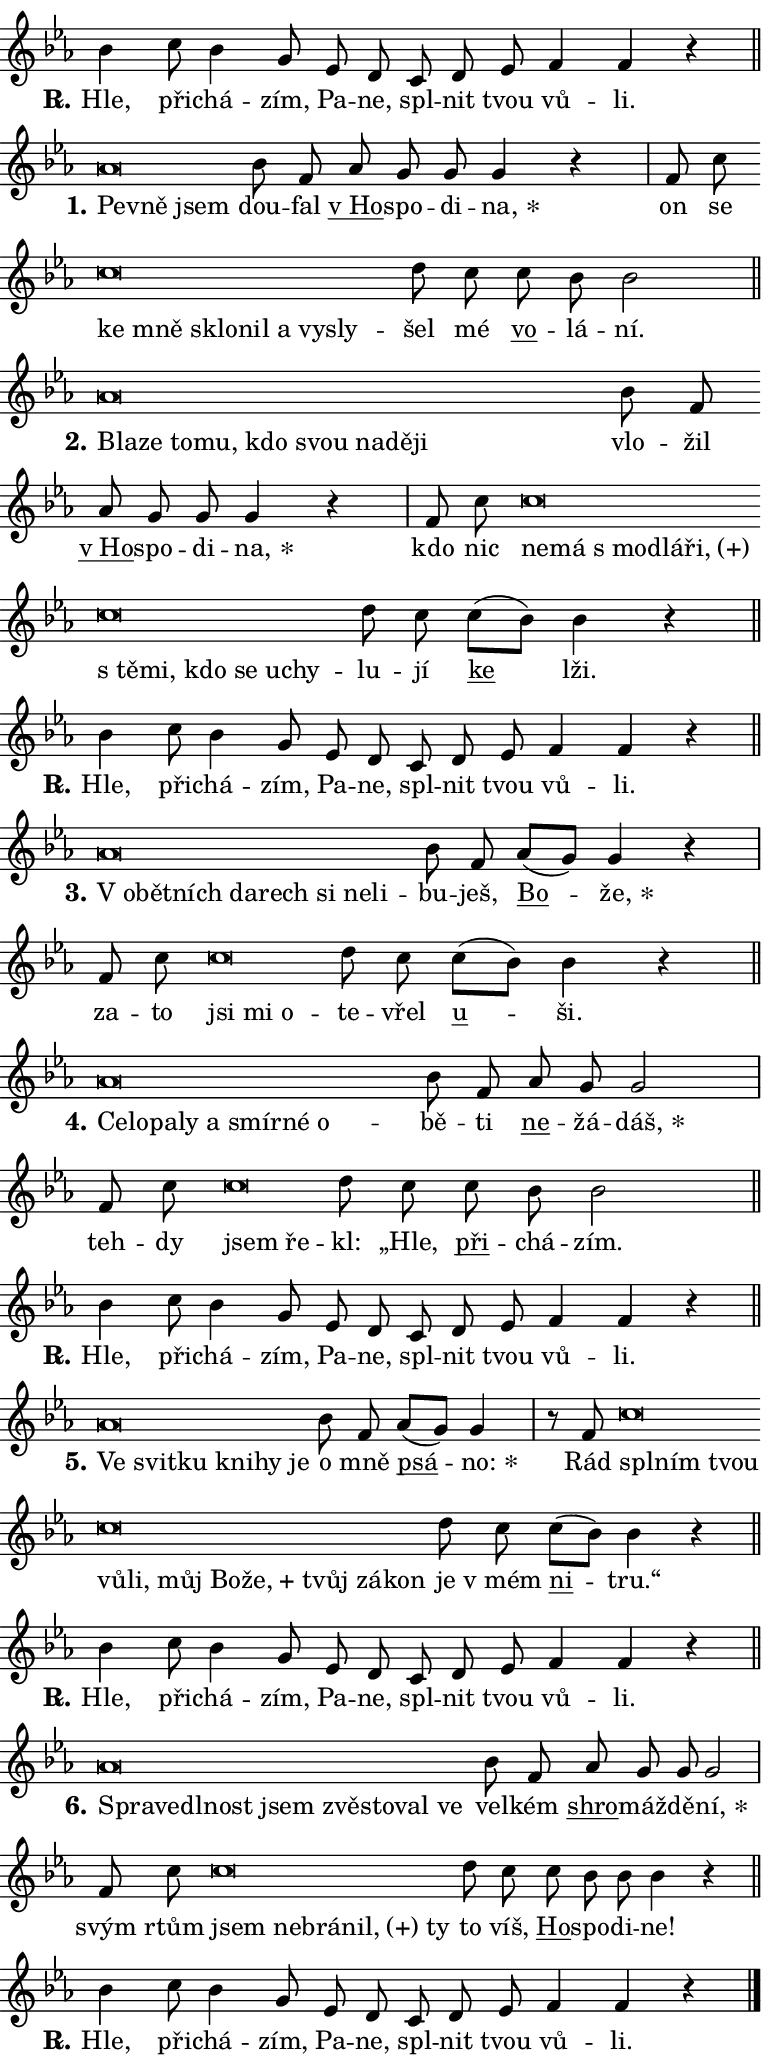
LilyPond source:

\version "2.24.0"
\header { tagline = "" }
\paper {
  indent = 0\cm
  top-margin = 0\cm
  right-margin = 0.13\cm % to fit lyric hyphens
  bottom-margin = 0\cm
  left-margin = 0\cm
  paper-width = 13\cm
  page-breaking = #ly:one-page-breaking
  system-system-spacing.basic-distance = #11
  score-system-spacing.basic-distance = #11
  ragged-last = ##f
}


%% Author: Thomas Morley
%% https://lists.gnu.org/archive/html/lilypond-user/2020-05/msg00002.html
#(define (line-position grob)
"Returns position of @var[grob} in current system:
   @code{'start}, if at first time-step
   @code{'end}, if at last time-step
   @code{'middle} otherwise
"
  (let* ((col (ly:item-get-column grob))
         (ln (ly:grob-object col 'left-neighbor))
         (rn (ly:grob-object col 'right-neighbor))
         (col-to-check-left (if (ly:grob? ln) ln col))
         (col-to-check-right (if (ly:grob? rn) rn col))
         (break-dir-left
           (and
             (ly:grob-property col-to-check-left 'non-musical #f)
             (ly:item-break-dir col-to-check-left)))
         (break-dir-right
           (and
             (ly:grob-property col-to-check-right 'non-musical #f)
             (ly:item-break-dir col-to-check-right))))
        (cond ((eqv? 1 break-dir-left) 'start)
              ((eqv? -1 break-dir-right) 'end)
              (else 'middle))))

#(define (tranparent-at-line-position vctor)
  (lambda (grob)
  "Relying on @code{line-position} select the relevant enry from @var{vctor}.
Used to determine transparency,"
    (case (line-position grob)
      ((end) (not (vector-ref vctor 0)))
      ((middle) (not (vector-ref vctor 1)))
      ((start) (not (vector-ref vctor 2))))))

noteHeadBreakVisibility =
#(define-music-function (break-visibility)(vector?)
"Makes @code{NoteHead}s transparent relying on @var{break-visibility}"
#{
  \override NoteHead.transparent =
    #(tranparent-at-line-position break-visibility)
#})

#(define delete-ledgers-for-transparent-note-heads
  (lambda (grob)
    "Reads whether a @code{NoteHead} is transparent.
If so this @code{NoteHead} is removed from @code{'note-heads} from
@var{grob}, which is supposed to be @code{LedgerLineSpanner}.
As a result ledgers are not printed for this @code{NoteHead}"
    (let* ((nhds-array (ly:grob-object grob 'note-heads))
           (nhds-list
             (if (ly:grob-array? nhds-array)
                 (ly:grob-array->list nhds-array)
                 '()))
           ;; Relies on the transparent-property being done before
           ;; Staff.LedgerLineSpanner.after-line-breaking is executed.
           ;; This is fragile ...
           (to-keep
             (remove
               (lambda (nhd)
                 (ly:grob-property nhd 'transparent #f))
               nhds-list)))
      ;; TODO find a better method to iterate over grob-arrays, similiar
      ;; to filter/remove etc for lists
      ;; For now rebuilt from scratch
      (set! (ly:grob-object grob 'note-heads)  '())
      (for-each
        (lambda (nhd)
          (ly:pointer-group-interface::add-grob grob 'note-heads nhd))
        to-keep))))

squashNotes = {
  \override NoteHead.X-extent = #'(-0.2 . 0.2)
  \override NoteHead.Y-extent = #'(-0.75 . 0)
  \override NoteHead.stencil =
    #(lambda (grob)
       (let ((pos (ly:grob-property grob 'staff-position)))
         (begin
           (if (< pos -7) (display "ERROR: Lower brevis then expected\n") (display ""))
           (if (<= pos -6) ly:text-interface::print ly:note-head::print))))
}
unSquashNotes = {
  \revert NoteHead.X-extent
  \revert NoteHead.Y-extent
  \revert NoteHead.stencil
}

hideNotes = \noteHeadBreakVisibility #begin-of-line-visible
unHideNotes = \noteHeadBreakVisibility #all-visible

% work-around for resetting accidentals
% https://lilypond.org/doc/v2.23/Documentation/notation/displaying-rhythms#unmetered-music
cadenzaMeasure = {
  \cadenzaOff
  \partial 1024 s1024
  \cadenzaOn
}

#(define-markup-command (accent layout props text) (markup?)
  "Underline accented syllable"
  (interpret-markup layout props
    #{\markup \override #'(offset . 4.3) \underline { #text }#}))

responsum = \markup \concat {
  "R" \hspace #-1.05 \path #0.1 #'((moveto 0 0.07) (lineto 0.9 0.8)) \hspace #0.05 "."
}

spaceSize = #0.6828661417322834 % exact space size for TeX Gyre Schola

\layout {
  \context {
    \Staff
    \remove "Time_signature_engraver"
    \override LedgerLineSpanner.after-line-breaking = #delete-ledgers-for-transparent-note-heads
  }
  \context {
    \Lyrics {
      \override LyricSpace.minimum-distance = \spaceSize
      \override LyricText.font-name = #"TeX Gyre Schola"
      \override LyricText.font-size = 1
      \override StanzaNumber.font-name = #"TeX Gyre Schola Bold"
      \override StanzaNumber.font-size = 1
    }
  }
  \context {
    \Score 
    \override NoteHead.text =
      #(lambda (grob) 
        (let ((pos (ly:grob-property grob 'staff-position)))
          #{\markup {
            \combine
              \halign #-0.55 \raise #(if (= pos -6) 0 0.5) \override #'(thickness . 2) \draw-line #'(3.2 . 0)
              \musicglyph "noteheads.sM1"
          }#}))
  }
}

% magnetic-lyrics.ily
%
%   written by
%     Jean Abou Samra <jean@abou-samra.fr>
%     Werner Lemberg <wl@gnu.org>
%
%   adapted by
%     Jiri Hon <jiri.hon@gmail.com>
%
% Version 2022-Apr-15

% https://www.mail-archive.com/lilypond-user@gnu.org/msg149350.html

#(define (Left_hyphen_pointer_engraver context)
   "Collect syllable-hyphen-syllable occurrences in lyrics and store
them in properties.  This engraver only looks to the left.  For
example, if the lyrics input is @code{foo -- bar}, it does the
following.

@itemize @bullet
@item
Set the @code{text} property of the @code{LyricHyphen} grob between
@q{foo} and @q{bar} to @code{foo}.

@item
Set the @code{left-hyphen} property of the @code{LyricText} grob with
text @q{foo} to the @code{LyricHyphen} grob between @q{foo} and
@q{bar}.
@end itemize

Use this auxiliary engraver in combination with the
@code{lyric-@/text::@/apply-@/magnetic-@/offset!} hook."
   (let ((hyphen #f)
         (text #f))
     (make-engraver
      (acknowledgers
       ((lyric-syllable-interface engraver grob source-engraver)
        (set! text grob)))
      (end-acknowledgers
       ((lyric-hyphen-interface engraver grob source-engraver)
        ;(when (not (grob::has-interface grob 'lyric-space-interface))
          (set! hyphen grob)));)
      ((stop-translation-timestep engraver)
       (when (and text hyphen)
         (ly:grob-set-object! text 'left-hyphen hyphen))
       (set! text #f)
       (set! hyphen #f)))))

#(define (lyric-text::apply-magnetic-offset! grob)
   "If the space between two syllables is less than the value in
property @code{LyricText@/.details@/.squash-threshold}, move the right
syllable to the left so that it gets concatenated with the left
syllable.

Use this function as a hook for
@code{LyricText@/.after-@/line-@/breaking} if the
@code{Left_@/hyphen_@/pointer_@/engraver} is active."
   (let ((hyphen (ly:grob-object grob 'left-hyphen #f)))
     (when hyphen
       (let ((left-text (ly:spanner-bound hyphen LEFT)))
         (when (grob::has-interface left-text 'lyric-syllable-interface)
           (let* ((common (ly:grob-common-refpoint grob left-text X))
                  (this-x-ext (ly:grob-extent grob common X))
                  (left-x-ext
                   (begin
                     ;; Trigger magnetism for left-text.
                     (ly:grob-property left-text 'after-line-breaking)
                     (ly:grob-extent left-text common X)))
                  ;; `delta` is the gap width between two syllables.
                  (delta (- (interval-start this-x-ext)
                            (interval-end left-x-ext)))
                  (details (ly:grob-property grob 'details))
                  (threshold (assoc-get 'squash-threshold details 0.2)))
             (when (< delta threshold)
               (let* (;; We have to manipulate the input text so that
                      ;; ligatures crossing syllable boundaries are not
                      ;; disabled.  For languages based on the Latin
                      ;; script this is essentially a beautification.
                      ;; However, for non-Western scripts it can be a
                      ;; necessity.
                      (lt (ly:grob-property left-text 'text))
                      (rt (ly:grob-property grob 'text))
                      (is-space (grob::has-interface hyphen 'lyric-space-interface))
                      (space (if is-space " " ""))
                      (extra-delta (if is-space spaceSize 0))
                      ;; Append new syllable.
                      (ltrt-space (if (and (string? lt) (string? rt))
                                (string-append lt space rt)
                                (make-concat-markup (list lt space rt))))
                      ;; Right-align `ltrt` to the right side.
                      (ltrt-space-markup (grob-interpret-markup
                               grob
                               (make-translate-markup
                                (cons (interval-length this-x-ext) 0)
                                (make-right-align-markup ltrt-space)))))
                 (begin
                   ;; Don't print `left-text`.
                   (ly:grob-set-property! left-text 'stencil #f)
                   ;; Set text and stencil (which holds all collected
                   ;; syllables so far) and shift it to the left.
                   (ly:grob-set-property! grob 'text ltrt-space)
                   (ly:grob-set-property! grob 'stencil ltrt-space-markup)
                   (ly:grob-translate-axis! grob (- (- delta extra-delta)) X))))))))))


#(define (lyric-hyphen::displace-bounds-first grob)
   ;; Make very sure this callback isn't triggered too early.
   (let ((left (ly:spanner-bound grob LEFT))
         (right (ly:spanner-bound grob RIGHT)))
     (ly:grob-property left 'after-line-breaking)
     (ly:grob-property right 'after-line-breaking)
     (ly:lyric-hyphen::print grob)))

squashThreshold = #0.4

\layout {
  \context {
    \Lyrics
    \consists #Left_hyphen_pointer_engraver
    \override LyricText.after-line-breaking =
      #lyric-text::apply-magnetic-offset!
    \override LyricHyphen.stencil = #lyric-hyphen::displace-bounds-first
    \override LyricText.details.squash-threshold = \squashThreshold
    \override LyricHyphen.minimum-distance = 0
    \override LyricHyphen.minimum-length = \squashThreshold
  }
}

squashText = \override LyricText.details.squash-threshold = 9999
unSquashText = \override LyricText.details.squash-threshold = \squashThreshold

leftText = \override LyricText.self-alignment-X = #LEFT
unLeftText = \revert LyricText.self-alignment-X

starOffset = #(lambda (grob) 
                (let ((x_offset (ly:self-alignment-interface::aligned-on-x-parent grob)))
                  (if (= x_offset 0) 0 (+ x_offset 1.2))))

star = #(define-music-function (syllable)(string?)
"Append star separator at the end of a syllable"
#{
  \once \override LyricText.X-offset = #starOffset
  \lyricmode { \markup {
    #syllable
    \override #'((font-name . "TeX Gyre Schola Bold")) \hspace #0.2 \lower #0.65 \larger "*"
  } }
#})

starAccent = #(define-music-function (syllable)(string?)
"Append star separator at the end of a syllable and make accent"
#{
  \once \override LyricText.X-offset = #starOffset
  \lyricmode { \markup {
    \accent #syllable
    \override #'((font-name . "TeX Gyre Schola Bold")) \hspace #0.2 \lower #0.65 \larger "*"
  } }
#})

breath = #(define-music-function (syllable)(string?)
"Append breathing indicator at the end of a syllable"
#{
  \lyricmode { \markup { #syllable "+" } }
#})

optionalBreath = #(define-music-function (syllable)(string?)
"Append optional breathing indicator at the end of a syllable"
#{
  \lyricmode { \markup { #syllable "(+)" } }
#})


\score {
    <<
        \new Voice = "melody" { \cadenzaOn \key es \major \relative { bes'4 c8 bes4 g8 \bar "" es d \bar "" c d es \bar "" f4 f r \cadenzaMeasure \bar "||" \break } }
        \new Lyrics \lyricsto "melody" { \lyricmode { \set stanza = \responsum
Hle, při -- chá -- zím, Pa -- ne, spl -- nit tvou vů -- li. } }
    >>
    \layout {}
}

\score {
    <<
        \new Voice = "melody" { \cadenzaOn \key es \major \relative { \squashNotes as'\breve*1/16 \hideNotes \breve*1/16 \breve*1/16 \bar "" \unHideNotes \unSquashNotes bes8 f \bar "" as g g g4 r \cadenzaMeasure \bar "|" f8 c' \bar "" \squashNotes c\breve*1/16 \hideNotes \breve*1/16 \bar "" \breve*1/16 \bar "" \breve*1/16 \bar "" \breve*1/16 \bar "" \breve*1/16 \breve*1/16 \bar "" \unHideNotes \unSquashNotes d8 c \bar "" c bes bes2 \cadenzaMeasure \bar "||" \break } }
        \new Lyrics \lyricsto "melody" { \lyricmode { \set stanza = "1."
\leftText Pev -- \squashText ně jsem \unLeftText \unSquashText dou -- fal \markup \accent "v Ho" -- spo -- di -- \star na, on se \leftText ke \squashText mně sklo -- nil a vy -- sly -- \unLeftText \unSquashText šel mé \markup \accent vo -- lá -- ní. } }
    >>
    \layout {}
}

\score {
    <<
        \new Voice = "melody" { \cadenzaOn \key es \major \relative { \squashNotes as'\breve*1/16 \hideNotes \breve*1/16 \bar "" \breve*1/16 \bar "" \breve*1/16 \bar "" \breve*1/16 \bar "" \breve*1/16 \bar "" \breve*1/16 \bar "" \breve*1/16 \breve*1/16 \bar "" \unHideNotes \unSquashNotes bes8 f \bar "" as g g g4 r \cadenzaMeasure \bar "|" f8 c' \bar "" \squashNotes c\breve*1/16 \hideNotes \breve*1/16 \bar "" \breve*1/16 \bar "" \breve*1/16 \bar "" \breve*1/16 \bar "" \breve*1/16 \bar "" \breve*1/16 \bar "" \breve*1/16 \bar "" \breve*1/16 \bar "" \breve*1/16 \breve*1/16 \bar "" \unHideNotes \unSquashNotes d8 c \bar "" c[( bes)] bes4 r \cadenzaMeasure \bar "||" \break } }
        \new Lyrics \lyricsto "melody" { \lyricmode { \set stanza = "2."
\leftText Bla -- \squashText ze to -- mu, kdo svou na -- dě -- ji \unLeftText \unSquashText vlo -- žil \markup \accent "v Ho" -- spo -- di -- \star na, kdo nic \leftText ne -- \squashText má "s mo" -- dlá -- \optionalBreath ři, "s tě" -- mi, kdo se u -- chy -- \unLeftText \unSquashText lu -- jí \markup \accent ke lži. } }
    >>
    \layout {}
}

\score {
    <<
        \new Voice = "melody" { \cadenzaOn \key es \major \relative { bes'4 c8 bes4 g8 \bar "" es d \bar "" c d es \bar "" f4 f r \cadenzaMeasure \bar "||" \break } }
        \new Lyrics \lyricsto "melody" { \lyricmode { \set stanza = \responsum
Hle, při -- chá -- zím, Pa -- ne, spl -- nit tvou vů -- li. } }
    >>
    \layout {}
}

\score {
    <<
        \new Voice = "melody" { \cadenzaOn \key es \major \relative { \squashNotes as'\breve*1/16 \hideNotes \breve*1/16 \bar "" \breve*1/16 \bar "" \breve*1/16 \bar "" \breve*1/16 \bar "" \breve*1/16 \bar "" \breve*1/16 \breve*1/16 \bar "" \unHideNotes \unSquashNotes bes8 f \bar "" as[( g)] g4 r \cadenzaMeasure \bar "|" f8 c' \bar "" \squashNotes c\breve*1/16 \hideNotes \breve*1/16 \breve*1/16 \bar "" \unHideNotes \unSquashNotes d8 c \bar "" c[( bes)] bes4 r \cadenzaMeasure \bar "||" \break } }
        \new Lyrics \lyricsto "melody" { \lyricmode { \set stanza = "3."
\leftText "V o" -- \squashText bět -- ních da -- rech si ne -- li -- \unLeftText \unSquashText bu -- ješ, \markup \accent Bo -- \star že, za -- to \leftText jsi \squashText mi o -- \unLeftText \unSquashText te -- vřel \markup \accent u -- ši. } }
    >>
    \layout {}
}

\score {
    <<
        \new Voice = "melody" { \cadenzaOn \key es \major \relative { \squashNotes as'\breve*1/16 \hideNotes \breve*1/16 \bar "" \breve*1/16 \bar "" \breve*1/16 \bar "" \breve*1/16 \bar "" \breve*1/16 \bar "" \breve*1/16 \breve*1/16 \bar "" \unHideNotes \unSquashNotes bes8 f \bar "" as g g2 \cadenzaMeasure \bar "|" f8 c' \bar "" \squashNotes c\breve*1/16 \hideNotes \breve*1/16 \bar "" \unHideNotes \unSquashNotes d8 c \bar "" c bes bes2 \cadenzaMeasure \bar "||" \break } }
        \new Lyrics \lyricsto "melody" { \lyricmode { \set stanza = "4."
\leftText Ce -- \squashText lo -- pa -- ly a smír -- né o -- \unLeftText \unSquashText bě -- ti \markup \accent ne -- žá -- \star dáš, teh -- dy \leftText jsem \squashText ře -- \unLeftText \unSquashText kl: „Hle, \markup \accent při -- chá -- zím. } }
    >>
    \layout {}
}

\score {
    <<
        \new Voice = "melody" { \cadenzaOn \key es \major \relative { bes'4 c8 bes4 g8 \bar "" es d \bar "" c d es \bar "" f4 f r \cadenzaMeasure \bar "||" \break } }
        \new Lyrics \lyricsto "melody" { \lyricmode { \set stanza = \responsum
Hle, při -- chá -- zím, Pa -- ne, spl -- nit tvou vů -- li. } }
    >>
    \layout {}
}

\score {
    <<
        \new Voice = "melody" { \cadenzaOn \key es \major \relative { \squashNotes as'\breve*1/16 \hideNotes \breve*1/16 \bar "" \breve*1/16 \bar "" \breve*1/16 \bar "" \breve*1/16 \breve*1/16 \bar "" \unHideNotes \unSquashNotes bes8 f \bar "" as[( g)] g4 \cadenzaMeasure \bar "|" r8 f8 \squashNotes c'\breve*1/16 \hideNotes \breve*1/16 \bar "" \breve*1/16 \bar "" \breve*1/16 \bar "" \breve*1/16 \bar "" \breve*1/16 \bar "" \breve*1/16 \bar "" \breve*1/16 \bar "" \breve*1/16 \bar "" \breve*1/16 \breve*1/16 \bar "" \unHideNotes \unSquashNotes d8 c \bar "" c[( bes)] bes4 r \cadenzaMeasure \bar "||" \break } }
        \new Lyrics \lyricsto "melody" { \lyricmode { \set stanza = "5."
\leftText Ve \squashText svit -- ku kni -- hy je \unLeftText \unSquashText o mně \markup \accent psá -- \star no: Rád \leftText spl -- \squashText ním tvou vů -- li, můj Bo -- \breath "že," tvůj zá -- kon \unLeftText \unSquashText je "v mém" \markup \accent ni -- tru.“ } }
    >>
    \layout {}
}

\score {
    <<
        \new Voice = "melody" { \cadenzaOn \key es \major \relative { bes'4 c8 bes4 g8 \bar "" es d \bar "" c d es \bar "" f4 f r \cadenzaMeasure \bar "||" \break } }
        \new Lyrics \lyricsto "melody" { \lyricmode { \set stanza = \responsum
Hle, při -- chá -- zím, Pa -- ne, spl -- nit tvou vů -- li. } }
    >>
    \layout {}
}

\score {
    <<
        \new Voice = "melody" { \cadenzaOn \key es \major \relative { \squashNotes as'\breve*1/16 \hideNotes \breve*1/16 \bar "" \breve*1/16 \bar "" \breve*1/16 \bar "" \breve*1/16 \bar "" \breve*1/16 \bar "" \breve*1/16 \bar "" \breve*1/16 \breve*1/16 \bar "" \unHideNotes \unSquashNotes bes8 f \bar "" as g g g2 \cadenzaMeasure \bar "|" f8 c' \bar "" \squashNotes c\breve*1/16 \hideNotes \breve*1/16 \bar "" \breve*1/16 \bar "" \breve*1/16 \breve*1/16 \bar "" \unHideNotes \unSquashNotes d8 c \bar "" c bes bes bes4 r \cadenzaMeasure \bar "||" \break } }
        \new Lyrics \lyricsto "melody" { \lyricmode { \set stanza = "6."
\leftText Spra -- \squashText ve -- dl -- nost jsem zvě -- sto -- val ve \unLeftText \unSquashText vel -- kém \markup \accent shro -- máž -- dě -- \star ní, svým rtům \leftText jsem \squashText ne -- brá -- \optionalBreath nil, ty \unLeftText \unSquashText to víš, \markup \accent Ho -- spo -- di -- ne! } }
    >>
    \layout {}
}

\score {
    <<
        \new Voice = "melody" { \cadenzaOn \key es \major \relative { bes'4 c8 bes4 g8 \bar "" es d \bar "" c d es \bar "" f4 f r \cadenzaMeasure \bar "||" \break } \bar "|." }
        \new Lyrics \lyricsto "melody" { \lyricmode { \set stanza = \responsum
Hle, při -- chá -- zím, Pa -- ne, spl -- nit tvou vů -- li. } }
    >>
    \layout {}
}
